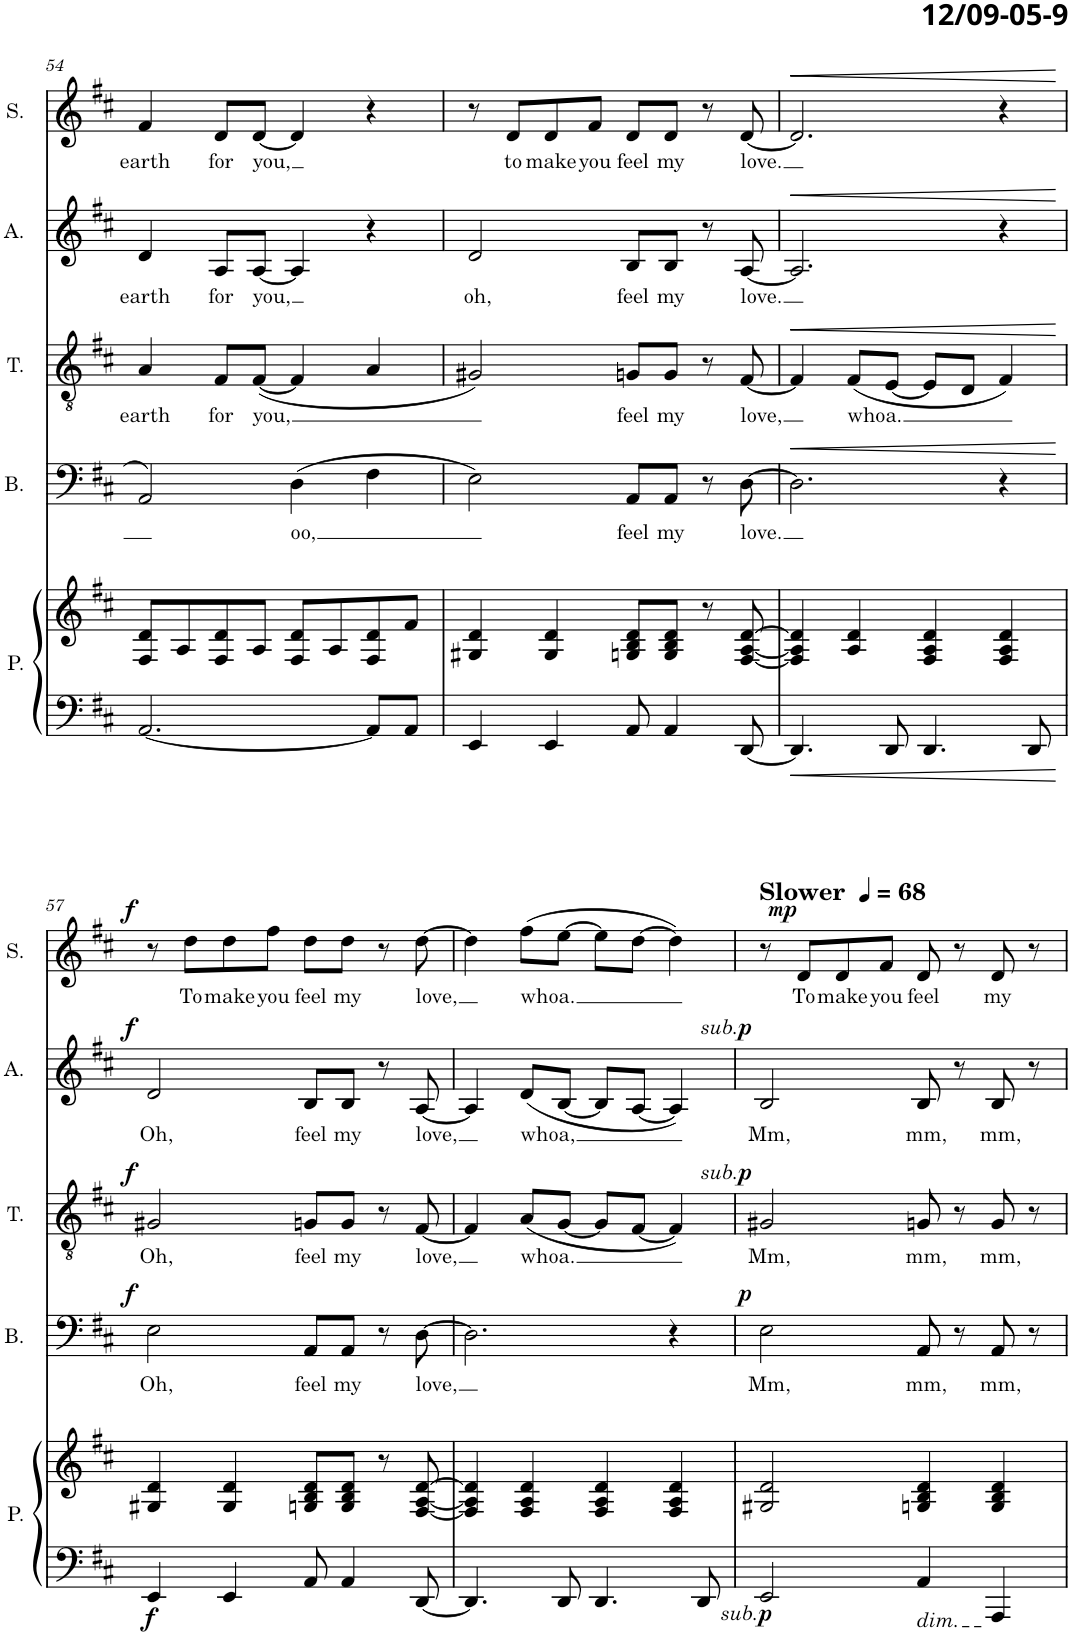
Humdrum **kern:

**kern	**kern	**dynam	**kern	**text	**dynam	**kern	**text	**dynam	**kern	**text	**dynam	**kern	**text	**dynam
*part5	*part5	*part5	*part4	*part4	*part4	*part3	*part3	*part3	*part2	*part2	*part2	*part1	*part1	*part1
*staff6	*staff5	*staff5/6	*staff4	*staff4	*staff4	*staff3	*staff3	*staff3	*staff2	*staff2	*staff2	*staff1	*staff1	*staff1
*I"Piano	*	*	*I"Bas	*	*	*I"Tenor	*	*	*I"Alt	*	*	*I"Sopraan	*	*
*I'P.	*	*	*I'B.	*	*	*I'T.	*	*	*I'A.	*	*	*I'S.	*	*
!!LO:PB:g=z
*clefF4	*clefG2	*	*clefF4	*	*	*clefGv2	*	*	*clefG2	*	*	*clefG2	*	*
*k[f#c#]	*k[f#c#]	*	*k[f#c#]	*	*	*k[f#c#]	*	*	*k[f#c#]	*	*	*k[f#c#]	*	*
*M4/4	*M4/4	*	*M4/4	*	*	*M4/4	*	*	*M4/4	*	*	*M4/4	*	*
=54	=54	=54	=54	=54	=54	=54	=54	=54	=54	=54	=54	=54	=54	=54
!	!	!	!	!	!	!	!LO:LY:b	!	!	!LO:LY:b	!	!	!LO:LY:b	!
[2.AA/	8F#/ 8d/L	.	2AA/	.	.	4A/	earth	.	4d/	earth	.	4f#/	earth	.
.	8A/	.	.	.	.	.	.	.	.	.	.	.	.	.
!	!	!	!	!	!	!	!LO:LY:b	!	!	!LO:LY:b	!	!	!LO:LY:b	!
.	8F#/ 8d/	.	.	.	.	8F#/L	for	.	8A/L	for	.	8d/L	for	.
!	!	!	!	!	!	!	!LO:LY:b	!	!	!LO:LY:b	!	!	!LO:LY:b	!
.	8A/J	.	.	.	.	([8F#/J	you,	.	[8A/J	you,	.	[8d/J	you,	.
!	!	!	!	!LO:LY:b	!	!	!	!	!	!	!	!	!	!
.	8F#/ 8d/L	.	(4D\	oo,	.	4F#/]	.	.	4A/]	.	.	4d/]	.	.
.	8A/	.	.	.	.	.	.	.	.	.	.	.	.	.
8AA/L]	8F#/ 8d/	.	4F#\	.	.	4A/	.	.	4r	.	.	4r	.	.
8AA/J	8f#/J	.	.	.	.	.	.	.	.	.	.	.	.	.
=55	=55	=55	=55	=55	=55	=55	=55	=55	=55	=55	=55	=55	=55	=55
!	!	!	!	!	!	!	!	!	!	!LO:LY:b	!	!	!	!
4EE/	4G#X/ 4d/	.	2E\)	.	.	2G#X/)	.	.	2d/	oh,	.	8r	.	.
!	!	!	!	!	!	!	!	!	!	!	!	!	!LO:LY:b	!
.	.	.	.	.	.	.	.	.	.	.	.	8d/L	to	.
!	!	!	!	!	!	!	!	!	!	!	!	!	!LO:LY:b	!
4EE/	4G#/ 4d/	.	.	.	.	.	.	.	.	.	.	8d/	make	.
!	!	!	!	!	!	!	!	!	!	!	!	!	!LO:LY:b	!
.	.	.	.	.	.	.	.	.	.	.	.	8f#/J	you	.
!	!	!	!	!LO:LY:b	!	!	!LO:LY:b	!	!	!LO:LY:b	!	!	!LO:LY:b	!
8AA/	8Gn/ 8B/ 8d/L	.	8AA/L	feel	.	8Gn/L	feel	.	8B/L	feel	.	8d/L	feel	.
!	!	!	!	!LO:LY:b	!	!	!LO:LY:b	!	!	!LO:LY:b	!	!	!LO:LY:b	!
4AA/	8G/ 8B/ 8d/J	.	8AA/J	my	.	8G/J	my	.	8B/J	my	.	8d/J	my	.
.	8r	.	8r	.	.	8r	.	.	8r	.	.	8r	.	.
!	!	!	!	!LO:LY:b	!	!	!LO:LY:b	!	!	!LO:LY:b	!	!	!LO:LY:b	!
[8DD/	[8F#/ [8A/ [8d/	.	[8D\	love.	.	[8F#/	love,	.	[8A/	love.	.	[8d/	love.	.
=56	=56	=56	=56	=56	=56	=56	=56	=56	=56	=56	=56	=56	=56	=56
!	!	!	!	!	!LO:HP:b	!	!	!LO:HP:b	!	!	!LO:HP:b	!	!	!LO:HP:b
4.DD/]	4F#/] 4A/] 4d/]	.	2.D\]	.	<	4F#/]	.	<	2.A/]	.	<	2.d/]	.	<
!	!	!	!	!	!	!	!LO:LY:b	!	!	!	!	!	!	!
.	4A/ 4d/	.	.	.	.	(8F#/L	whoa.	.	.	.	.	.	.	.
8DD/	.	.	.	.	.	[8E/J	.	.	.	.	.	.	.	.
4.DD/	4F#/ 4A/ 4d/	.	.	.	.	8E/L]	.	.	.	.	.	.	.	.
.	.	.	.	.	.	8D/J	.	.	.	.	.	.	.	.
.	4F#/ 4A/ 4d/	.	4r	.	.	4F#/)	.	.	4r	.	.	4r	.	.
8DD/	.	.	.	.	.	.	.	.	.	.	.	.	.	.
.	.	.	.	.	[	.	.	[	.	.	[	.	.	[
!!LO:LB:g=z
=57	=57	=57	=57	=57	=57	=57	=57	=57	=57	=57	=57	=57	=57	=57
!	!	!LO:DY:b=2	!	!LO:LY:b	!LO:DY:a	!	!LO:LY:b	!LO:DY:a	!	!LO:LY:b	!LO:DY:a	!	!	!LO:DY:a
4EE/	4G#X/ 4d/	f	2E\	Oh,	f	2G#X/	Oh,	f	2d/	Oh,	f	8r	.	f
!	!	!	!	!	!	!	!	!	!	!	!	!	!LO:LY:b	!
.	.	.	.	.	.	.	.	.	.	.	.	8dd\L	To	.
!	!	!	!	!	!	!	!	!	!	!	!	!	!LO:LY:b	!
4EE/	4G#/ 4d/	.	.	.	.	.	.	.	.	.	.	8dd\	make	.
!	!	!	!	!	!	!	!	!	!	!	!	!	!LO:LY:b	!
.	.	.	.	.	.	.	.	.	.	.	.	8ff#\J	you	.
!	!	!	!	!LO:LY:b	!	!	!LO:LY:b	!	!	!LO:LY:b	!	!	!LO:LY:b	!
8AA/	8Gn/ 8B/ 8d/L	.	8AA/L	feel	.	8Gn/L	feel	.	8B/L	feel	.	8dd\L	feel	.
!	!	!	!	!LO:LY:b	!	!	!LO:LY:b	!	!	!LO:LY:b	!	!	!LO:LY:b	!
4AA/	8G/ 8B/ 8d/J	.	8AA/J	my	.	8G/J	my	.	8B/J	my	.	8dd\J	my	.
.	8r	.	8r	.	.	8r	.	.	8r	.	.	8r	.	.
!	!	!	!	!LO:LY:b	!	!	!LO:LY:b	!	!	!LO:LY:b	!	!	!LO:LY:b	!
[8DD/	[8F#/ [8A/ [8d/	.	[8D\	love,	.	[8F#/	love,	.	[8A/	love,	.	[8dd\	love,	.
=58	=58	=58	=58	=58	=58	=58	=58	=58	=58	=58	=58	=58	=58	=58
4.DD/]	4F#/] 4A/] 4d/]	.	2.D\]	.	.	4F#/]	.	.	4A/]	.	.	4dd\]	.	.
!	!	!	!	!	!	!	!LO:LY:b	!	!	!LO:LY:b	!	!	!LO:LY:b	!
.	4F#/ 4A/ 4d/	.	.	.	.	(8A/L	whoa.	.	(8d/L	whoa,	.	(8ff#\L	whoa.	.
8DD/	.	.	.	.	.	[8G/J	.	.	[8B/J	.	.	[8ee\J	.	.
4.DD/	4F#/ 4A/ 4d/	.	.	.	.	8G/L]	.	.	8B/L]	.	.	8ee\L]	.	.
.	.	.	.	.	.	[8F#/J	.	.	[8A/J	.	.	[8dd\J	.	.
.	4F#/ 4A/ 4d/	.	4r	.	.	4F#/])	.	.	4A/])	.	.	4dd\])	.	.
8DD/	.	.	.	.	.	.	.	.	.	.	.	.	.	.
=59	=59	=59	=59	=59	=59	=59	=59	=59	=59	=59	=59	=59	=59	=59
*	*	*	*	*	*	*	*	*	*	*	*	*MM68	*	*
!	!	!	!	!	!	!	!	!	!	!	!	!LO:TX:a:B:t=Slower	!	!
!	!	!LO:DY:b=2	!	!LO:LY:b	!	!	!LO:LY:b	!	!	!LO:LY:b	!	!	!	!
!	!	!LO:DY:n=1:b=2	!	!	!LO:DY:a	!	!	!LO:DY:a	!	!	!	!	!	!
!	!	!	!	!	!	!	!	!LO:DY:n=1:a	!	!	!LO:DY:a	!	!	!
!	!	!	!	!	!	!	!	!	!	!	!LO:DY:n=1:a	!	!	!
2EE/	2G#X/ 2d/	other-dynamics p	2E\	Mm,	p	2G#X/	Mm,	other-dynamics p	2B/	Mm,	other-dynamics p	8r	.	.
!	!	!	!	!	!	!	!	!	!	!	!	!	!LO:LY:b	!LO:DY:a
.	.	.	.	.	.	.	.	.	.	.	.	8d/L	To	mp
!	!	!	!	!	!	!	!	!	!	!	!	!	!LO:LY:b	!
.	.	.	.	.	.	.	.	.	.	.	.	8d/	make	.
!	!	!	!	!	!	!	!	!	!	!	!	!	!LO:LY:b	!
.	.	.	.	.	.	.	.	.	.	.	.	8f#/J	you	.
!LO:TX:b:i:t=dim.	!	!	!	!	!	!	!	!	!	!	!	!	!	!
!	!	!	!	!LO:LY:b	!	!	!LO:LY:b	!	!	!LO:LY:b	!	!	!LO:LY:b	!
4AA/	4Gn/ 4B/ 4d/	.	8AA/	mm,	.	8Gn/	mm,	.	8B/	mm,	.	8d/	feel	.
.	.	.	8r	.	.	8r	.	.	8r	.	.	8r	.	.
!	!	!	!	!LO:LY:b	!	!	!LO:LY:b	!	!	!LO:LY:b	!	!	!LO:LY:b	!
4AAA/	4G/ 4B/ 4d/	.	8AA/	mm,	.	8G/	mm,	.	8B/	mm,	.	8d/	my	.
.	.	.	8r	.	.	8r	.	.	8r	.	.	8r	.	.
=	=	=	=	=	=	=	=	=	=	=	=	=	=	=
*-	*-	*-	*-	*-	*-	*-	*-	*-	*-	*-	*-	*-	*-	*-
